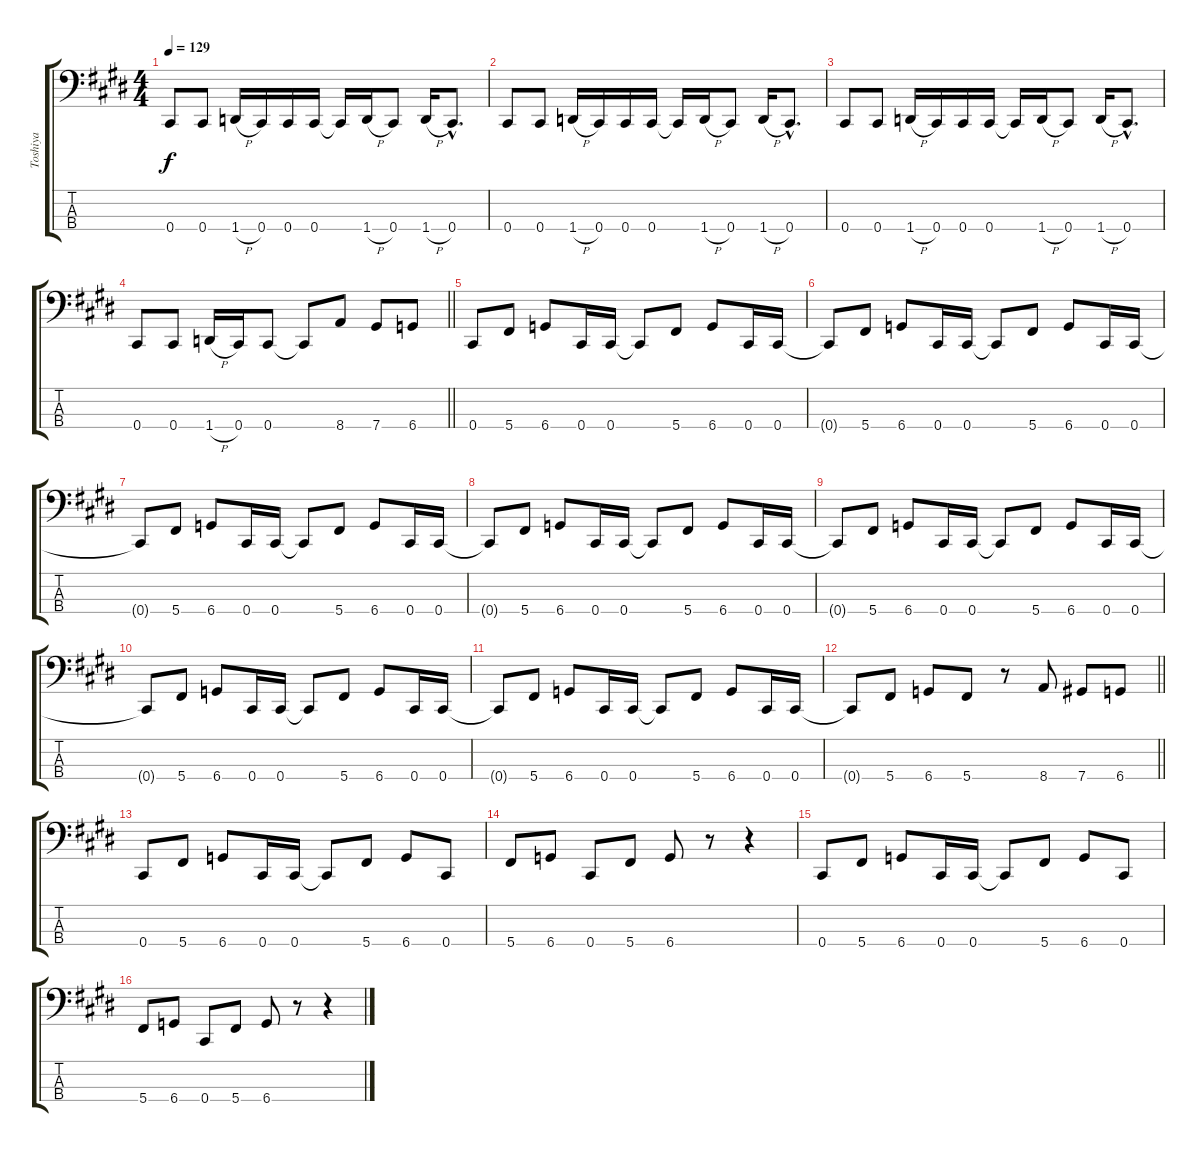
\track ("Toshiya" "Toshiya") {instrument electricbasspick}
\staff {score tabs}
\tuning (E2 B1 Gb1 Db1) {hide}
\ts (4 4)
\tempo 129
\clef f4
\ks e
0.4.8{dy f} 0.4.8 1.4{h}.16 0.4.16 0.4.16 0.4.16 0.4{t}.16 1.4{h}.16 0.4.8 1.4{h}.16 0.4{hac}.8{d} |
0.4.8 0.4.8 1.4{h}.16 0.4.16 0.4.16 0.4.16 0.4{t}.16 1.4{h}.16 0.4.8 1.4{h}.16 0.4{hac}.8{d} |
0.4.8 0.4.8 1.4{h}.16 0.4.16 0.4.16 0.4.16 0.4{t}.16 1.4{h}.16 0.4.8 1.4{h}.16 0.4{hac}.8{d} |
\barLineRight lightlight
0.4.8 0.4.8 1.4{h}.16 0.4.16 0.4.8 0.4{t}.8 8.4.8 7.4.8 6.4.8 |
0.4.8 5.4.8 6.4.8 0.4.16 0.4.16 0.4{t}.8 5.4.8 6.4.8 0.4.16 0.4.16 |
0.4{t}.8 5.4.8 6.4.8 0.4.16 0.4.16 0.4{t}.8 5.4.8 6.4.8 0.4.16 0.4.16 |
0.4{t}.8 5.4.8 6.4.8 0.4.16 0.4.16 0.4{t}.8 5.4.8 6.4.8 0.4.16 0.4.16 |
0.4{t}.8 5.4.8 6.4.8 0.4.16 0.4.16 0.4{t}.8 5.4.8 6.4.8 0.4.16 0.4.16 |
0.4{t}.8 5.4.8 6.4.8 0.4.16 0.4.16 0.4{t}.8 5.4.8 6.4.8 0.4.16 0.4.16 |
0.4{t}.8 5.4.8 6.4.8 0.4.16 0.4.16 0.4{t}.8 5.4.8 6.4.8 0.4.16 0.4.16 |
0.4{t}.8 5.4.8 6.4.8 0.4.16 0.4.16 0.4{t}.8 5.4.8 6.4.8 0.4.16 0.4.16 |
\barLineRight lightlight
0.4{t}.8 5.4.8 6.4.8 5.4.8 r.8 8.4.8 7.4.8 6.4.8 |
0.4.8 5.4.8 6.4.8 0.4.16 0.4.16 0.4{t}.8 5.4.8 6.4.8 0.4.8 |
5.4.8 6.4.8 0.4.8 5.4.8 6.4.8 r.8 r.4 |
0.4.8 5.4.8 6.4.8 0.4.16 0.4.16 0.4{t}.8 5.4.8 6.4.8 0.4.8 |
5.4.8 6.4.8 0.4.8 5.4.8 6.4.8 r.8 r.4
